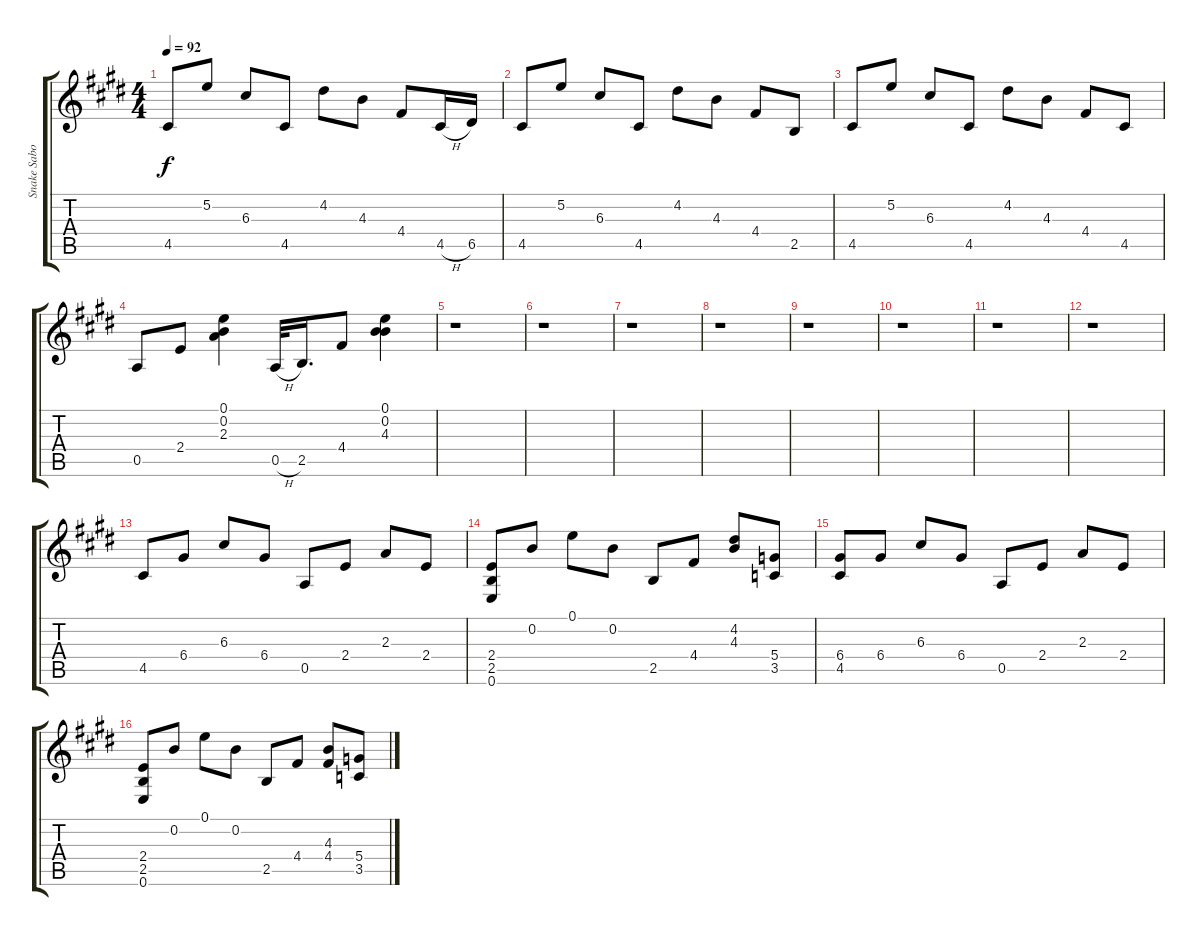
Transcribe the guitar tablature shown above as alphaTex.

\track ("Snake Sabo" "Snake Sabo") {instrument acousticguitarsteel}
\staff {score tabs}
\tuning (E4 B3 G3 D3 A2 E2) {hide}
\ts (4 4)
\tempo 92
\clef g2
\ks e
4.5.8{dy f} 5.2.8 6.3.8 4.5.8 4.2.8 4.3.8 4.4.8 4.5{h}.16 6.5.16 |
4.5.8 5.2.8 6.3.8 4.5.8 4.2.8 4.3.8 4.4.8 2.5.8 |
4.5.8 5.2.8 6.3.8 4.5.8 4.2.8 4.3.8 4.4.8 4.5.8 |
0.5.8 2.4.8 (0.1 0.2 2.3).4 0.5{h}.32 2.5.16{d} 4.4.8 (0.1 0.2 4.3).4 |
r.1 |
r.1 |
r.1 |
r.1 |
r.1 |
r.1 |
r.1 |
r.1 |
4.5.8 6.4.8 6.3.8 6.4.8 0.5.8 2.4.8 2.3.8 2.4.8 |
(2.4 2.5 0.6).8 0.2.8 0.1.8 0.2.8 2.5.8 4.4.8 (4.2 4.3).8 (5.4 3.5).8 |
(6.4 4.5).8 6.4.8 6.3.8 6.4.8 0.5.8 2.4.8 2.3.8 2.4.8 |
(2.4 2.5 0.6).8 0.2.8 0.1.8 0.2.8 2.5.8 4.4.8 (4.3 4.4).8 (5.4 3.5).8
